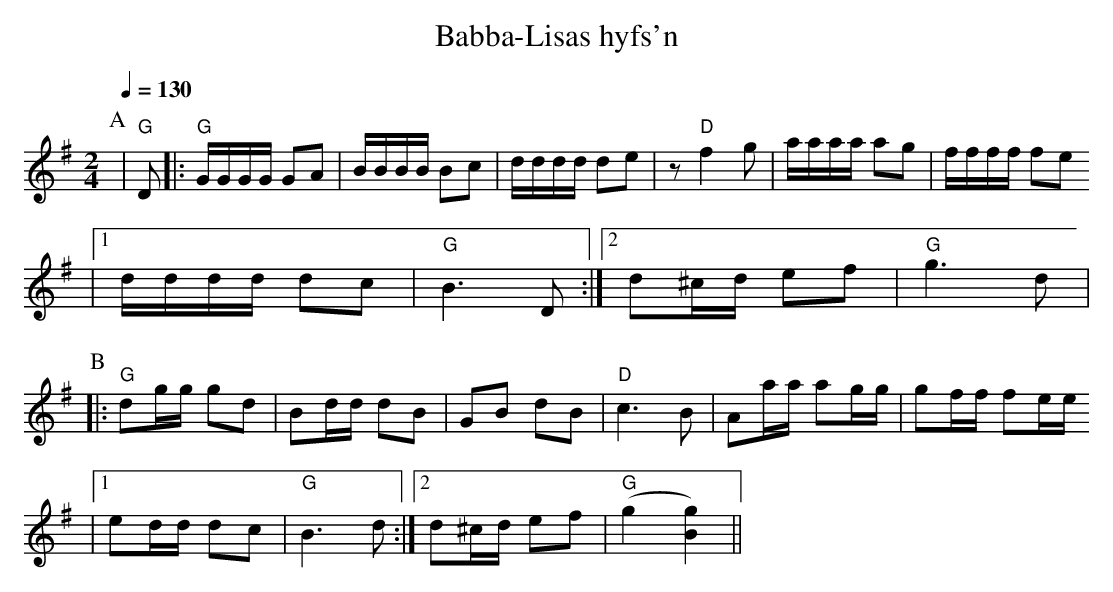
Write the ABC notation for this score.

X:1
T:Babba-Lisas hyfs'n
M:2/4
L:1/16
Q:1/4=130
K:G
P:A
| "G"D2 |: "G"GGGG G2A2|BBBB B2c2|dddd d2e2\
|  z2 "D"f4 g2| aaaa a2g2|ffff f2e2
|1 dddd d2c2|"G"B6 D2 :|2 d2^cd e2f2|"G"g6 d2|
P:B
|: "G"d2gg g2d2 |B2dd d2B2| G2B2 d2B2|"D"c6 B2\
|  A2aa a2gg|g2ff f2ee
|1 e2dd d2c2|"G"B6 d2 :|2 d2^cd e2f2|"G"(g4[B4g4])||
